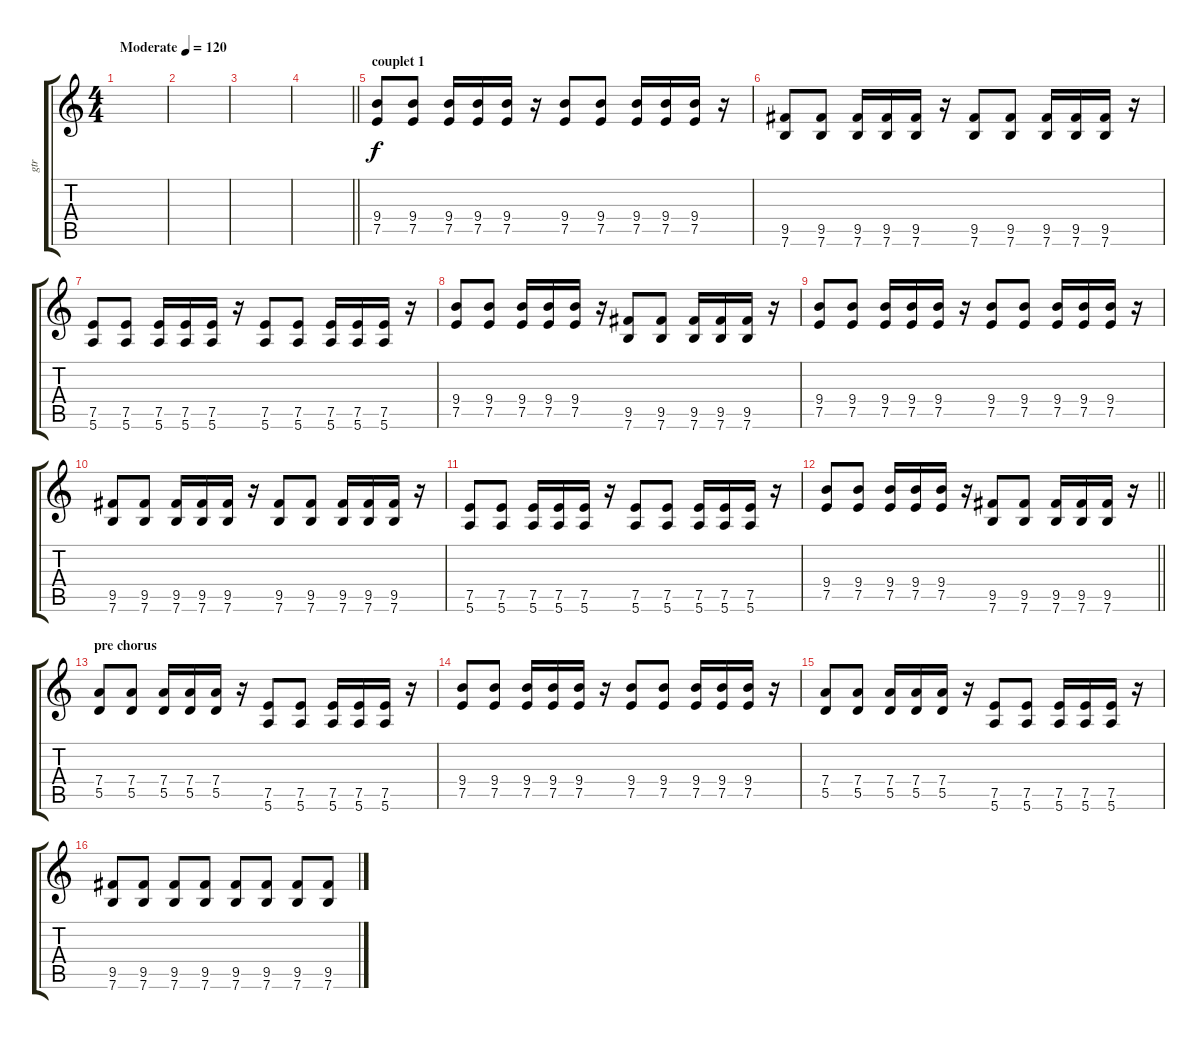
\track ("gtr" "gtr") {instrument overdrivenguitar}
\staff {score tabs}
\tuning (E4 B3 G3 D3 A2 E2) {hide}
\ts (4 4)
\tempo (120 "Moderate")
\clef g2
\ks c
|
|
|
\barLineRight lightlight
|
\section ("" "couplet 1")
(9.4 7.5).8 (9.4 7.5).8 (9.4 7.5).16 (9.4 7.5).16 (9.4 7.5).16 r.16 (9.4 7.5).8 (9.4 7.5).8 (9.4 7.5).16 (9.4 7.5).16 (9.4 7.5).16 r.16 |
(9.5 7.6).8 (9.5 7.6).8 (9.5 7.6).16 (9.5 7.6).16 (9.5 7.6).16 r.16 (9.5 7.6).8 (9.5 7.6).8 (9.5 7.6).16 (9.5 7.6).16 (9.5 7.6).16 r.16 |
(7.5 5.6).8 (7.5 5.6).8 (7.5 5.6).16 (7.5 5.6).16 (7.5 5.6).16 r.16 (7.5 5.6).8 (7.5 5.6).8 (7.5 5.6).16 (7.5 5.6).16 (7.5 5.6).16 r.16 |
(9.4 7.5).8 (9.4 7.5).8 (9.4 7.5).16 (9.4 7.5).16 (9.4 7.5).16 r.16 (9.5 7.6).8 (9.5 7.6).8 (9.5 7.6).16 (9.5 7.6).16 (9.5 7.6).16 r.16 |
(9.4 7.5).8 (9.4 7.5).8 (9.4 7.5).16 (9.4 7.5).16 (9.4 7.5).16 r.16 (9.4 7.5).8 (9.4 7.5).8 (9.4 7.5).16 (9.4 7.5).16 (9.4 7.5).16 r.16 |
(9.5 7.6).8 (9.5 7.6).8 (9.5 7.6).16 (9.5 7.6).16 (9.5 7.6).16 r.16 (9.5 7.6).8 (9.5 7.6).8 (9.5 7.6).16 (9.5 7.6).16 (9.5 7.6).16 r.16 |
(7.5 5.6).8 (7.5 5.6).8 (7.5 5.6).16 (7.5 5.6).16 (7.5 5.6).16 r.16 (7.5 5.6).8 (7.5 5.6).8 (7.5 5.6).16 (7.5 5.6).16 (7.5 5.6).16 r.16 |
\barLineRight lightlight
(9.4 7.5).8 (9.4 7.5).8 (9.4 7.5).16 (9.4 7.5).16 (9.4 7.5).16 r.16 (9.5 7.6).8 (9.5 7.6).8 (9.5 7.6).16 (9.5 7.6).16 (9.5 7.6).16 r.16 |
\section ("" "pre chorus")
(7.4 5.5).8 (7.4 5.5).8 (7.4 5.5).16 (7.4 5.5).16 (7.4 5.5).16 r.16 (7.5 5.6).8 (7.5 5.6).8 (7.5 5.6).16 (7.5 5.6).16 (7.5 5.6).16 r.16 |
(9.4 7.5).8 (9.4 7.5).8 (9.4 7.5).16 (9.4 7.5).16 (9.4 7.5).16 r.16 (9.4 7.5).8 (9.4 7.5).8 (9.4 7.5).16 (9.4 7.5).16 (9.4 7.5).16 r.16 |
(7.4 5.5).8 (7.4 5.5).8 (7.4 5.5).16 (7.4 5.5).16 (7.4 5.5).16 r.16 (7.5 5.6).8 (7.5 5.6).8 (7.5 5.6).16 (7.5 5.6).16 (7.5 5.6).16 r.16 |
(9.5 7.6).8 (9.5 7.6).8 (9.5 7.6).8 (9.5 7.6).8 (9.5 7.6).8 (9.5 7.6).8 (9.5 7.6).8 (9.5 7.6).8
